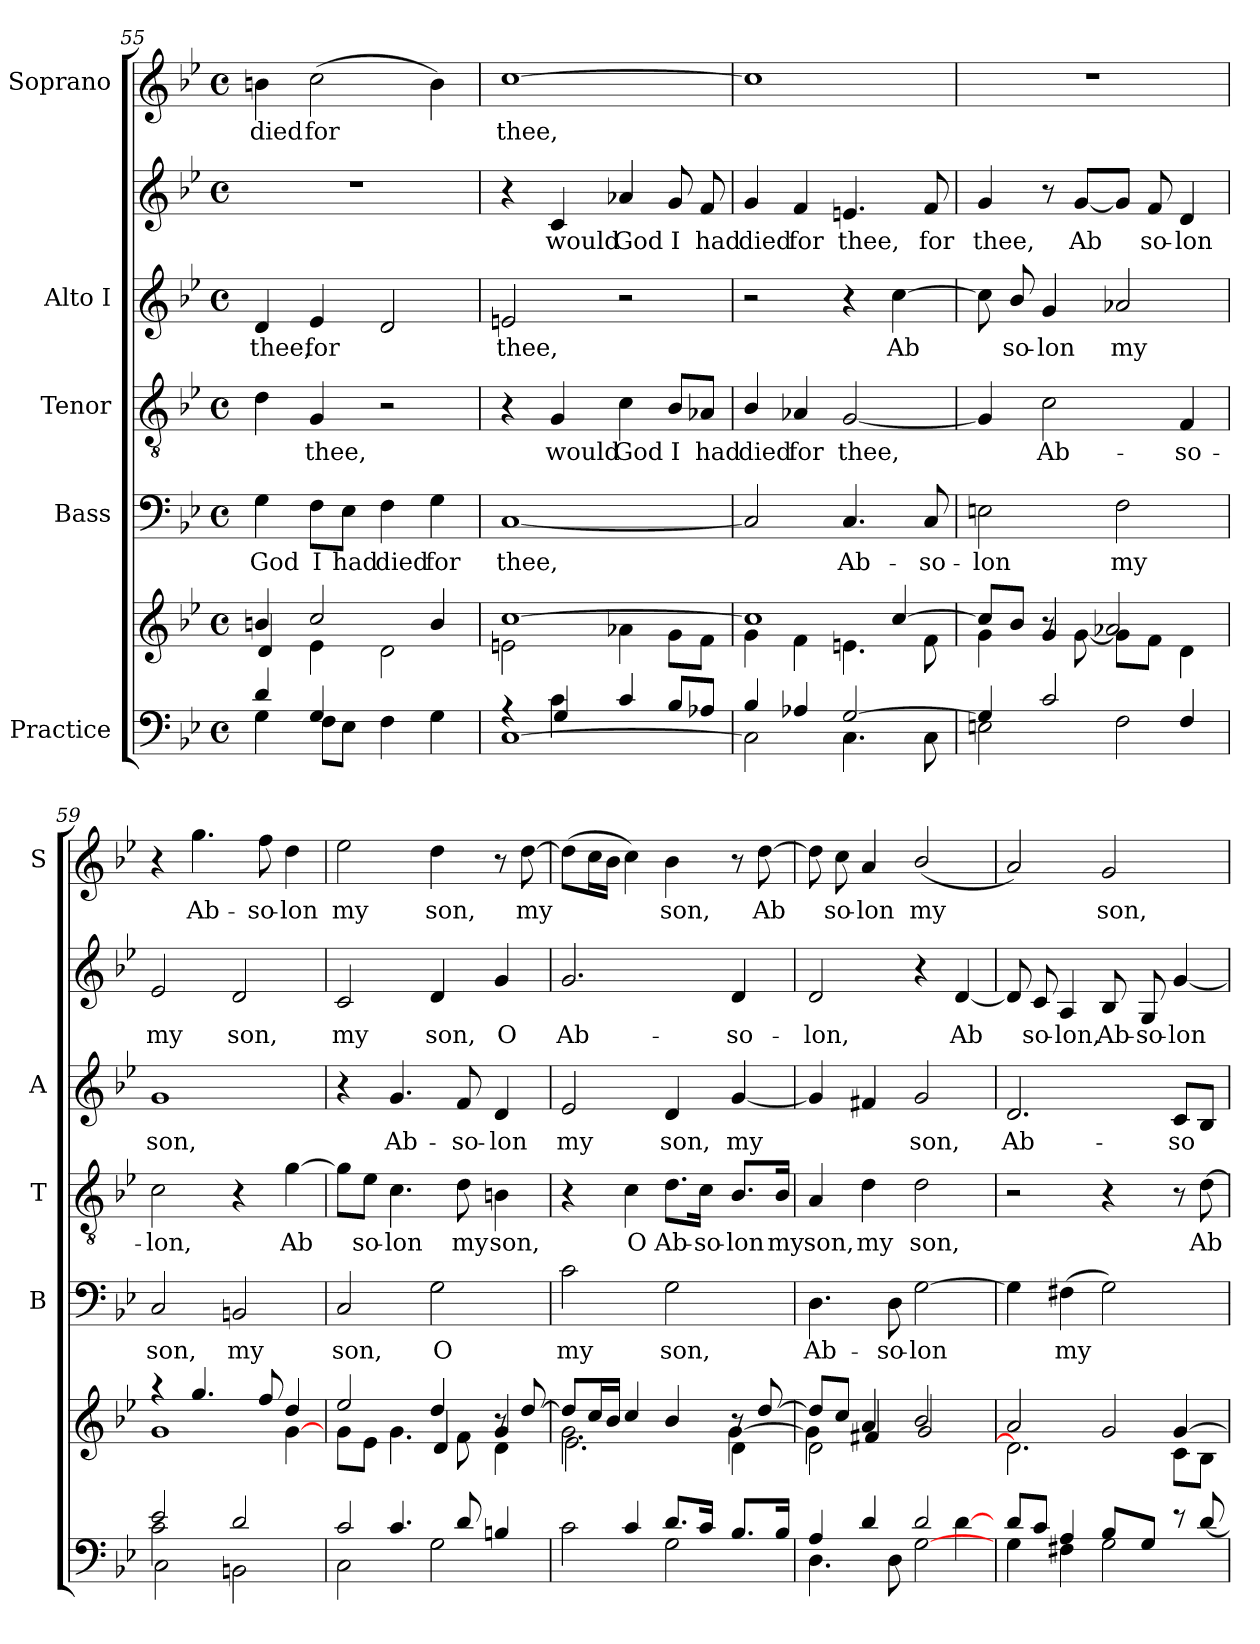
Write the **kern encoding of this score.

**kern	**kern	**kern	**text	**kern	**text	**kern	**text	**kern	**text	**kern	**text
*part5	*part5	*part4	*part4	*part3	*part3	*part2	*part2	*part2	*part2	*part1	*part1
*staff7	*staff6	*staff5	*staff5	*staff4	*staff4	*staff3	*staff3	*staff2	*staff2	*staff1	*staff1
*I"Practice	*	*I"Bass	*	*I"Tenor	*	*I"Alto I	*	*	*	*I"Soprano	*
*	*	*I'B	*	*I'T	*	*I'A	*	*	*	*I'S	*
*clefF4	*clefG2	*clefF4	*	*clefGv2	*	*clefG2	*	*clefG2	*	*clefG2	*
*k[b-e-]	*k[b-e-]	*k[b-e-]	*	*k[b-e-]	*	*k[b-e-]	*	*k[b-e-]	*	*k[b-e-]	*
*B-:	*B-:	*B-:	*	*B-:	*	*B-:	*	*B-:	*	*B-:	*
*M4/4	*M4/4	*M4/4	*	*M4/4	*	*M4/4	*	*M4/4	*	*M4/4	*
*met(c)	*met(c)	*met(c)	*	*met(c)	*	*met(c)	*	*met(c)	*	*met(c)	*
=55	=55	=55	=55	=55	=55	=55	=55	=55	=55	=55	=55
*^	*^	*	*	*	*	*	*	*	*	*	*
*	*	*	*^	*	*	*	*	*	*	*	*	*	*
!	!	!	!	!	!	!LO:LY:b	!	!	!	!LO:LY:b	!	!	!	!LO:LY:b
4d/	4G\	4bn/	1ryy	4d/	4G\	God	4d\	.	4d/	thee,	1r	.	4bn\	died
!	!	!	!	!	!	!LO:LY:b	!	!LO:LY:b	!	!LO:LY:b	!	!	!	!LO:LY:b
4G/	8F\L	2cc/	.	4e-\	8F\L	I	4G/	thee,	4e-/	for	.	.	(>2cc\	for
!	!	!	!	!	!	!LO:LY:b	!	!	!	!	!	!	!	!
.	8E-\J	.	.	.	8E-\J	had	.	.	.	.	.	.	.	.
!	!	!	!	!	!	!LO:LY:b	!	!	!	!	!	!	!	!
2ryy	4F\	.	.	2d\	4F\	died	2r	.	2d/	.	.	.	.	.
!	!	!	!	!	!	!LO:LY:b	!	!	!	!	!	!	!	!
.	4G\	4b/	.	.	4G\	for	.	.	.	.	.	.	4b\)	.
!!LO:LB:g=z
=56	=56	=56	=56	=56	=56	=56	=56	=56	=56	=56	=56	=56	=56	=56
*	*^	*	*	*	*	*	*	*	*	*	*	*	*	*
!	!	!	!	!	!	!	!LO:LY:b	!	!	!	!LO:LY:b	!	!	!	!LO:LY:b
4ryy	4r	[<1C	[>1cc	4ryy	2en\	[1C	thee,	4r	.	2en/	thee,	4r	.	[1cc	thee,
!	!	!	!	!	!	!	!	!	!LO:LY:b	!	!	!	!LO:LY:b	!	!
4c\	4G/	.	.	4ryy	.	.	.	4G/	would	.	.	4c/	would	.	.
!	!	!	!	!	!	!	!	!	!LO:LY:b	!	!	!	!LO:LY:b	!	!
2ryy	4c/	.	.	4a-X\	2ryy	.	.	4c\	God	2r	.	4a-X/	God	.	.
!	!	!	!	!	!	!	!	!	!LO:LY:b	!	!	!	!LO:LY:b	!	!
.	8B-/L	.	.	8g\L	.	.	.	8B-/L	I	.	.	8g/	I	.	.
!	!	!	!	!	!	!	!	!	!LO:LY:b	!	!	!	!LO:LY:b	!	!
.	8A-X/J	.	.	8f\J	.	.	.	8A-X/J	had	.	.	8f/	had	.	.
*	*v	*v	*	*	*	*	*	*	*	*	*	*	*	*	*
=57	=57	=57	=57	=57	=57	=57	=57	=57	=57	=57	=57	=57	=57	=57
!	!	!	!	!	!	!	!	!LO:LY:b	!	!	!	!LO:LY:b	!	!
4B-/	2C\]	1cc]	4g\	2ryy	2C/]	.	4B-/	died	2r	.	4g/	died	1cc]	.
!	!	!	!	!	!	!	!	!LO:LY:b	!	!	!	!LO:LY:b	!	!
4A-X/	.	.	4f\	.	.	.	4A-X/	for	.	.	4f/	for	.	.
!	!	!	!	!	!	!LO:LY:b	!	!LO:LY:b	!	!	!	!LO:LY:b	!	!
[>2G/	4.C\	.	4.en\	4ryy	4.C/	Ab-	[2G/	thee,	4r	.	4.en/	thee,	.	.
!	!	!	!	!	!	!	!	!	!	!LO:LY:b	!	!	!	!
.	.	.	.	[4cc/	.	.	.	.	[4cc\	Ab­	.	.	.	.
!	!	!	!	!	!	!LO:LY:b	!	!	!	!	!	!LO:LY:b	!	!
.	8C\	.	8f\	.	8C/	-so-	.	.	.	.	8f/	for	.	.
=58	=58	=58	=58	=58	=58	=58	=58	=58	=58	=58	=58	=58	=58	=58
!	!	!	!	!	!	!LO:LY:b	!	!	!	!	!	!LO:LY:b	!	!
4G/]	2En\	1ryy	4g\	8cc/L]	2En\	-lon	4G/]	.	8cc\]	.	4g/	thee,	1r	.
!	!	!	!	!	!	!	!	!	!	!LO:LY:b	!	!	!	!
.	.	.	.	8b-/J	.	.	.	.	8b-/	so-	.	.	.	.
!	!	!	!	!	!	!	!	!LO:LY:b	!	!LO:LY:b	!	!	!	!
2c/	.	.	8r	4g/	.	.	2c\	Ab-	4g/	-lon	8r	.	.	.
!	!	!	!	!	!	!	!	!	!	!	!	!LO:LY:b	!	!
.	.	.	[<8g\	.	.	.	.	.	.	.	[8g/L	Ab­	.	.
!	!	!	!	!	!	!LO:LY:b	!	!	!	!LO:LY:b	!	!	!	!
.	2F\	.	8g\L]	2a-X/	2F\	my	.	.	2a-X/	my	8g/J]	.	.	.
!	!	!	!	!	!	!	!	!	!	!	!	!LO:LY:b	!	!
.	.	.	8f\J	.	.	.	.	.	.	.	8f/	so-	.	.
!	!	!	!	!	!	!	!	!LO:LY:b	!	!	!	!LO:LY:b	!	!
4F/	.	.	4d\	.	.	.	4F/	-so-	.	.	4d/	-lon	.	.
=59	=59	=59	=59	=59	=59	=59	=59	=59	=59	=59	=59	=59	=59	=59
*	*^	*	*	*	*	*	*	*	*	*	*	*	*	*
!	!	!	!	!	!	!	!LO:LY:b	!	!LO:LY:b	!	!LO:LY:b	!	!LO:LY:b	!	!
2e-/	2c\	2C\	4r	1g	2.ryy	2C/	son,	2c\	-lon,	1g	son,	2e-/	my	4r	.
!	!	!	!	!	!	!	!	!	!	!	!	!	!	!	!LO:LY:b
.	.	.	4.gg/	.	.	.	.	.	.	.	.	.	.	4.gg\	Ab-
!	!	!	!	!	!	!	!LO:LY:b	!	!	!	!	!	!LO:LY:b	!	!
2d/	4ryy	2BBn\	.	.	.	2BBn/	my	4r	.	.	.	2d/	son,	.	.
!	!	!	!	!	!	!	!	!	!	!	!	!	!	!	!LO:LY:b
.	.	.	8ff/	.	.	.	.	.	.	.	.	.	.	8ff\	-so-
!	!	!	!	!	!	!	!	!	!LO:LY:b	!	!	!	!	!	!LO:LY:b
.	4ryy	.	4dd/	.	[<4g\	.	.	[4g\	Ab­	.	.	.	.	4dd\	-lon
=60	=60	=60	=60	=60	=60	=60	=60	=60	=60	=60	=60	=60	=60	=60	=60
*	*	*	*	*	*^	*	*	*	*	*	*	*	*	*	*
!	!	!	!	!	!	!	!	!LO:LY:b	!	!	!	!	!	!LO:LY:b	!	!LO:LY:b
4ryy	2c/	2C\	2ee-/	4ryy	8g\L	2ryy	2C/	son,	8g\L]	.	4r	.	2c/	my	2ee-\	my
!	!	!	!	!	!	!	!	!	!	!LO:LY:b	!	!	!	!	!	!
.	.	.	.	.	8e-\J	.	.	.	8e-\J	so-	.	.	.	.	.	.
!	!	!	!	!	!	!	!	!	!	!LO:LY:b	!	!LO:LY:b	!	!	!	!
4.c/	.	.	.	4.g\	2.ryy	.	.	.	4.c\	-lon	4.g/	Ab-	.	.	.	.
!	!	!	!	!	!	!	!	!LO:LY:b	!	!	!	!	!	!LO:LY:b	!	!LO:LY:b
.	2ryy	2G\	4dd/	.	.	4d/	2G\	O	.	.	.	.	4d/	son,	4dd\	son,
!	!	!	!	!	!	!	!	!	!	!LO:LY:b	!	!LO:LY:b	!	!	!	!
8d/	.	.	.	8f\	.	.	.	.	8d\	my	8f/	-so-	.	.	.	.
!	!	!	!	!	!	!	!	!	!	!LO:LY:b	!	!LO:LY:b	!	!LO:LY:b	!	!
4Bn/	.	.	8r	4d\	.	4g/	.	.	4Bn\	son,	4d/	-lon	4g/	O	8r	.
!	!	!	!	!	!	!	!	!	!	!	!	!	!	!	!	!LO:LY:b
.	.	.	[>8dd/	.	.	.	.	.	.	.	.	.	.	.	[8dd\	my
*	*v	*v	*	*	*	*	*	*	*	*	*	*	*	*	*	*
*	*	*	*	*v	*v	*	*	*	*	*	*	*	*	*	*
!!LO:PB:g=z
=61	=61	=61	=61	=61	=61	=61	=61	=61	=61	=61	=61	=61	=61	=61
!	!	!	!	!	!	!LO:LY:b	!	!	!	!LO:LY:b	!	!LO:LY:b	!	!
4ryy	2c\	8dd/L]	2.g\	2.e-\	2c\	my	4r	.	2e-/	-my	2.g/	Ab-	(>8dd\L]	.
.	.	16cc/L	.	.	.	.	.	.	.	.	.	.	16cc\L	.
.	.	16b-/JJ	.	.	.	.	.	.	.	.	.	.	16b-\JJ	.
!	!	!	!	!	!	!	!	!LO:LY:b	!	!	!	!	!	!
4c/	.	4cc/	.	.	.	.	4c\	O	.	.	.	.	4cc\)	.
!	!	!	!	!	!	!LO:LY:b	!	!LO:LY:b	!	!LO:LY:b	!	!	!	!LO:LY:b
8.d/L	2G\	4b-/	.	.	2G\	son,	8.d\L	Ab-	4d/	son,	.	.	4b-\	son,
!	!	!	!	!	!	!	!	!LO:LY:b	!	!	!	!	!	!
16c/Jk	.	.	.	.	.	.	16c\Jk	-so-	.	.	.	.	.	.
!	!	!	!	!	!	!	!	!LO:LY:b	!	!LO:LY:b	!	!LO:LY:b	!	!
8.B-/L	.	8r	4d\	[4g\	.	.	8.B-/L	-lon	[4g/	my	4d/	-so-	8r	.
!	!	!	!	!	!	!	!	!	!	!	!	!	!	!LO:LY:b
.	.	[>8dd/	.	.	.	.	.	.	.	.	.	.	[8dd\	Ab­
!	!	!	!	!	!	!	!	!LO:LY:b	!	!	!	!	!	!
16B-/Jk	.	.	.	.	.	.	16B-/Jk	my	.	.	.	.	.	.
=62	=62	=62	=62	=62	=62	=62	=62	=62	=62	=62	=62	=62	=62	=62
*	*^	*	*	*	*	*	*	*	*	*	*	*	*	*
!	!	!	!	!	!	!	!LO:LY:b	!	!LO:LY:b	!	!	!	!LO:LY:b	!	!
2.ryy	4A/	4.D\	8dd/L]	2d\	4g\]	4.D\	Ab-	4A/	son,	4g/]	.	2d/	lon,	8dd\]	.
!	!	!	!	!	!	!	!	!	!	!	!	!	!	!	!LO:LY:b
.	.	.	8cc/J	.	.	.	.	.	.	.	.	.	.	8cc\	so-
!	!	!	!	!	!	!	!	!	!LO:LY:b	!	!	!	!	!	!LO:LY:b
.	4d/	.	4a/	.	4f#X/	.	.	4d\	my	4f#X/	.	.	.	4a/	-lon
!	!	!	!	!	!	!	!LO:LY:b	!	!	!	!	!	!	!	!
.	.	8D\	.	.	.	8D\	-so-	.	.	.	.	.	.	.	.
!	!	!	!	!	!	!	!LO:LY:b	!	!LO:LY:b	!	!LO:LY:b	!	!	!	!LO:LY:b
.	2d/	[<2G\	2b-/	4ryy	2g/	[2G\	-lon	2d\	son,	2g/	son,	4r	.	(<2b-/	my
!	!	!	!	!	!	!	!	!	!	!	!	!	!LO:LY:b	!	!
[<4d\	.	.	.	4ryy	.	.	.	.	.	.	.	[4d/	Ab­	.	.
=63	=63	=63	=63	=63	=63	=63	=63	=63	=63	=63	=63	=63	=63	=63	=63
!	!	!	!	!	!	!	!	!	!	!	!LO:LY:b	!	!	!	!
8d/L	2ryy	4G\	2a/	2.d\]	2.ryy	4G\]	.	2r	.	2.d/	Ab-	8d/]	.	2a/)	.
!	!	!	!	!	!	!	!	!	!	!	!	!	!LO:LY:b	!	!
8c/J	.	.	.	.	.	.	.	.	.	.	.	8c/	so-	.	.
!	!	!	!	!	!	!	!LO:LY:b	!	!	!	!	!	!LO:LY:b	!	!
4A/	.	4F#X\	.	.	.	(>4F#X\	my	.	.	.	.	4A/	-lon,	.	.
!	!	!	!	!	!	!	!	!	!	!	!	!	!LO:LY:b	!	!LO:LY:b
8B-/L	4ryy	2G\	2g/	.	.	2G\)	.	4r	.	.	.	8B-/	Ab-	2g/	son,
!	!	!	!	!	!	!	!	!	!	!	!	!	!LO:LY:b	!	!
8G/J	.	.	.	.	.	.	.	.	.	.	.	8G/	-so-	.	.
!	!	!	!	!	!	!	!	!	!	!	!LO:LY:b	!	!LO:LY:b	!	!
4ryy	8r	.	.	8c\L	[>4g/	.	.	8r	.	8c/L	-so­	[4g/	-lon	.	.
!	!	!	!	!	!	!	!	!	!LO:LY:b	!	!	!	!	!	!
.	[>8d/	.	.	8B-\J	.	.	.	[8d\	Ab­	8B-/J	.	.	.	.	.
*v	*v	*v	*	*	*	*	*	*	*	*	*	*	*	*	*
*	*v	*v	*v	*	*	*	*	*	*	*	*	*	*
=	=	=	=	=	=	=	=	=	=	=	=
*-	*-	*-	*-	*-	*-	*-	*-	*-	*-	*-	*-
